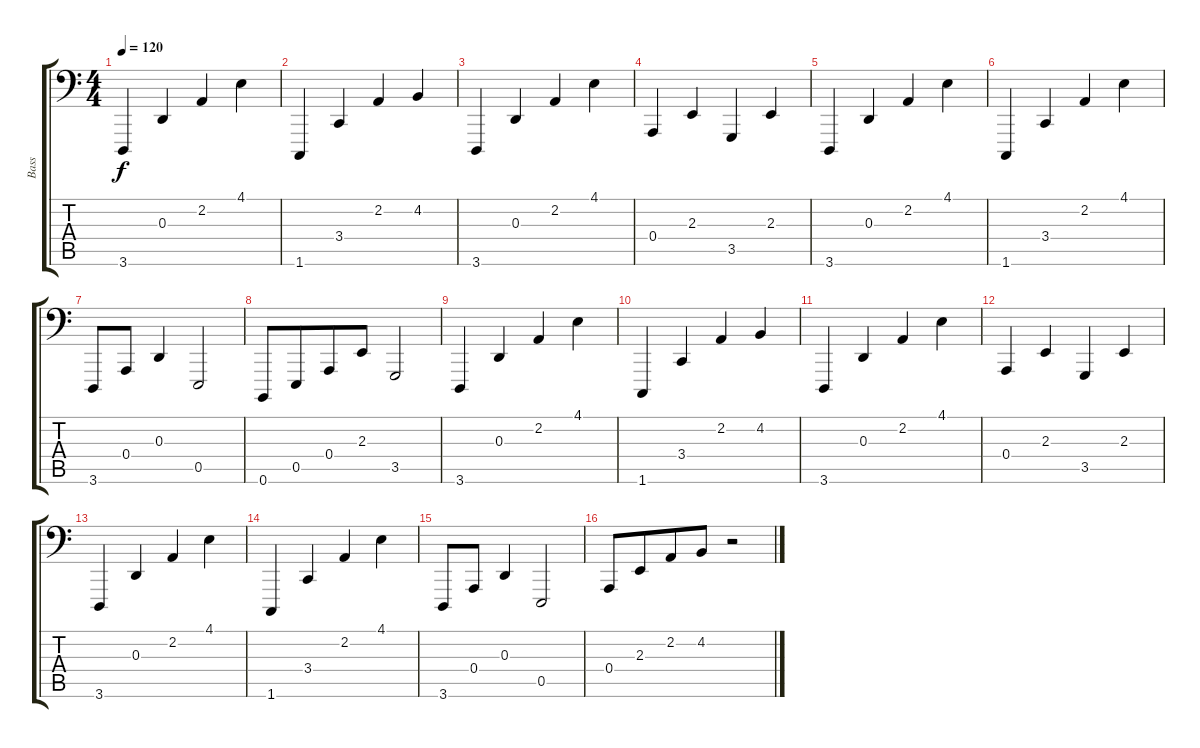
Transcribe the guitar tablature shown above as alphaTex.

\track ("Bass" "Bass") {instrument acousticgrandpiano}
\staff {score tabs}
\tuning (C3 G2 D2 A1 E1 B0) {hide}
\ts (4 4)
\tempo 120
\clef f4
\ks c
3.6.4{dy f} 0.3.4 2.2.4 4.1.4 |
1.6.4 3.4.4 2.2.4 4.2.4 |
3.6.4 0.3.4 2.2.4 4.1.4 |
0.4.4 2.3.4 3.5.4 2.3.4 |
3.6.4 0.3.4 2.2.4 4.1.4 |
1.6.4 3.4.4 2.2.4 4.1.4 |
3.6.8 0.4.8 0.3.4 0.5.2 |
0.6.8 0.5.8{beam merge} 0.4.8 2.3.8 3.5.2 |
3.6.4 0.3.4 2.2.4 4.1.4 |
1.6.4 3.4.4 2.2.4 4.2.4 |
3.6.4 0.3.4 2.2.4 4.1.4 |
0.4.4 2.3.4 3.5.4 2.3.4 |
3.6.4 0.3.4 2.2.4 4.1.4 |
1.6.4 3.4.4 2.2.4 4.1.4 |
3.6.8 0.4.8 0.3.4 0.5.2 |
0.4.8 2.3.8{beam merge} 2.2.8 4.2.8 r.2
